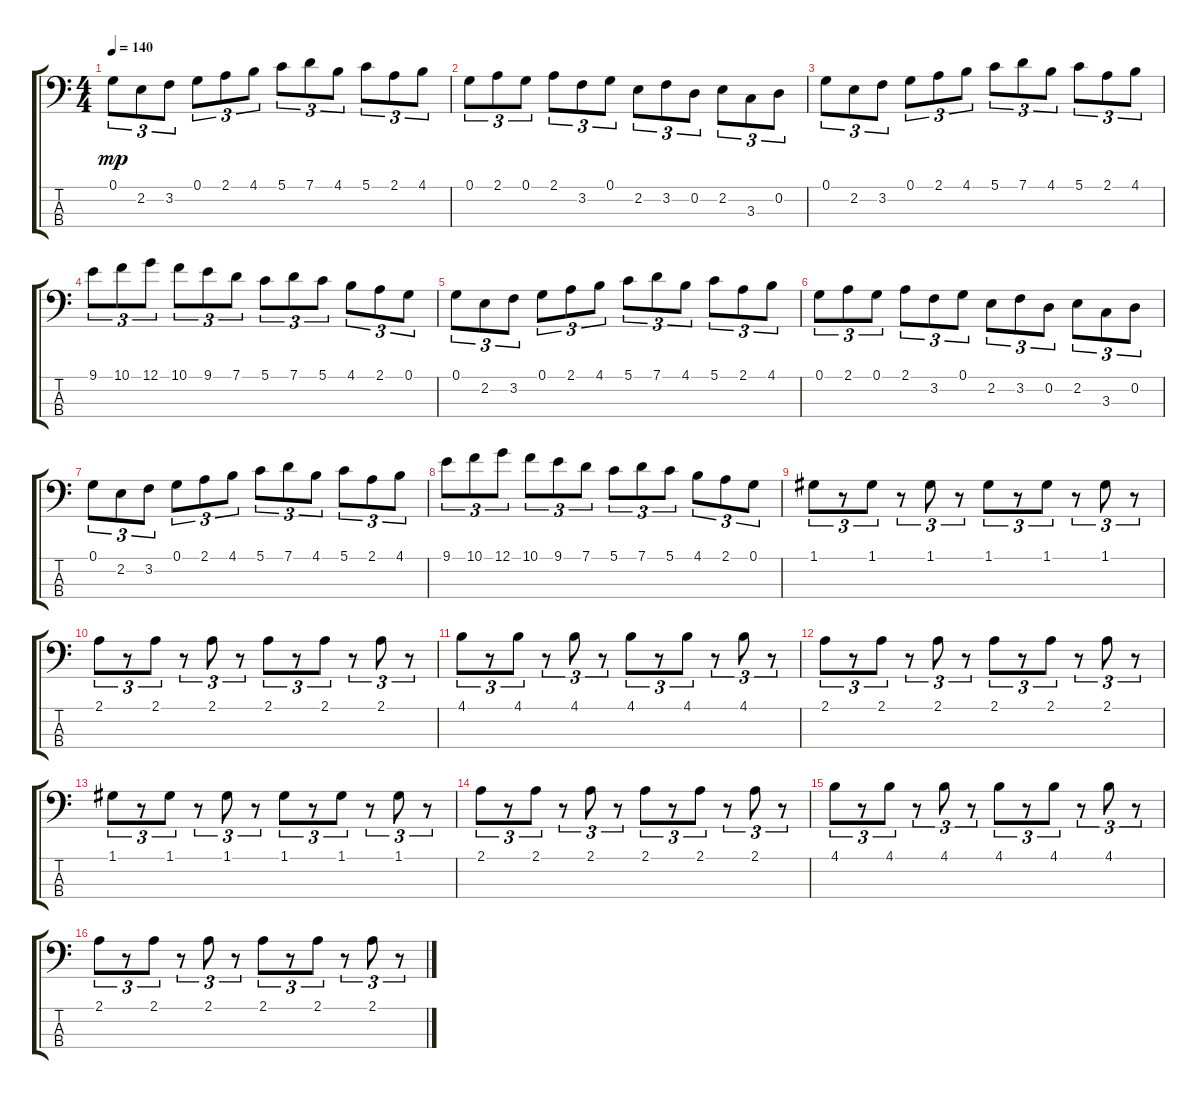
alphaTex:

\track "" {instrument synthbass2}
\staff {score tabs}
\tuning (G2 D2 A1 E1) {hide}
\ts (4 4)
\tempo 140
\clef f4
\ks c
0.1.8{tu (3 2) dy mp} 2.2.8{tu (3 2)} 3.2.8{tu (3 2)} 0.1.8{tu (3 2)} 2.1.8{tu (3 2)} 4.1.8{tu (3 2)} 5.1.8{tu (3 2)} 7.1.8{tu (3 2)} 4.1.8{tu (3 2)} 5.1.8{tu (3 2)} 2.1.8{tu (3 2)} 4.1.8{tu (3 2)} |
0.1.8{tu (3 2)} 2.1.8{tu (3 2)} 0.1.8{tu (3 2)} 2.1.8{tu (3 2)} 3.2.8{tu (3 2)} 0.1.8{tu (3 2)} 2.2.8{tu (3 2)} 3.2.8{tu (3 2)} 0.2.8{tu (3 2)} 2.2.8{tu (3 2)} 3.3.8{tu (3 2)} 0.2.8{tu (3 2)} |
0.1.8{tu (3 2)} 2.2.8{tu (3 2)} 3.2.8{tu (3 2)} 0.1.8{tu (3 2)} 2.1.8{tu (3 2)} 4.1.8{tu (3 2)} 5.1.8{tu (3 2)} 7.1.8{tu (3 2)} 4.1.8{tu (3 2)} 5.1.8{tu (3 2)} 2.1.8{tu (3 2)} 4.1.8{tu (3 2)} |
9.1.8{tu (3 2)} 10.1.8{tu (3 2)} 12.1.8{tu (3 2)} 10.1.8{tu (3 2)} 9.1.8{tu (3 2)} 7.1.8{tu (3 2)} 5.1.8{tu (3 2)} 7.1.8{tu (3 2)} 5.1.8{tu (3 2)} 4.1.8{tu (3 2)} 2.1.8{tu (3 2)} 0.1.8{tu (3 2)} |
0.1.8{tu (3 2)} 2.2.8{tu (3 2)} 3.2.8{tu (3 2)} 0.1.8{tu (3 2)} 2.1.8{tu (3 2)} 4.1.8{tu (3 2)} 5.1.8{tu (3 2)} 7.1.8{tu (3 2)} 4.1.8{tu (3 2)} 5.1.8{tu (3 2)} 2.1.8{tu (3 2)} 4.1.8{tu (3 2)} |
0.1.8{tu (3 2)} 2.1.8{tu (3 2)} 0.1.8{tu (3 2)} 2.1.8{tu (3 2)} 3.2.8{tu (3 2)} 0.1.8{tu (3 2)} 2.2.8{tu (3 2)} 3.2.8{tu (3 2)} 0.2.8{tu (3 2)} 2.2.8{tu (3 2)} 3.3.8{tu (3 2)} 0.2.8{tu (3 2)} |
0.1.8{tu (3 2)} 2.2.8{tu (3 2)} 3.2.8{tu (3 2)} 0.1.8{tu (3 2)} 2.1.8{tu (3 2)} 4.1.8{tu (3 2)} 5.1.8{tu (3 2)} 7.1.8{tu (3 2)} 4.1.8{tu (3 2)} 5.1.8{tu (3 2)} 2.1.8{tu (3 2)} 4.1.8{tu (3 2)} |
9.1.8{tu (3 2)} 10.1.8{tu (3 2)} 12.1.8{tu (3 2)} 10.1.8{tu (3 2)} 9.1.8{tu (3 2)} 7.1.8{tu (3 2)} 5.1.8{tu (3 2)} 7.1.8{tu (3 2)} 5.1.8{tu (3 2)} 4.1.8{tu (3 2)} 2.1.8{tu (3 2)} 0.1.8{tu (3 2)} |
1.1.8{tu (3 2)} r.8{tu (3 2)} 1.1.8{tu (3 2)} r.8{tu (3 2)} 1.1.8{tu (3 2)} r.8{tu (3 2)} 1.1.8{tu (3 2)} r.8{tu (3 2)} 1.1.8{tu (3 2)} r.8{tu (3 2)} 1.1.8{tu (3 2)} r.8{tu (3 2)} |
2.1.8{tu (3 2)} r.8{tu (3 2)} 2.1.8{tu (3 2)} r.8{tu (3 2)} 2.1.8{tu (3 2)} r.8{tu (3 2)} 2.1.8{tu (3 2)} r.8{tu (3 2)} 2.1.8{tu (3 2)} r.8{tu (3 2)} 2.1.8{tu (3 2)} r.8{tu (3 2)} |
4.1.8{tu (3 2)} r.8{tu (3 2)} 4.1.8{tu (3 2)} r.8{tu (3 2)} 4.1.8{tu (3 2)} r.8{tu (3 2)} 4.1.8{tu (3 2)} r.8{tu (3 2)} 4.1.8{tu (3 2)} r.8{tu (3 2)} 4.1.8{tu (3 2)} r.8{tu (3 2)} |
2.1.8{tu (3 2)} r.8{tu (3 2)} 2.1.8{tu (3 2)} r.8{tu (3 2)} 2.1.8{tu (3 2)} r.8{tu (3 2)} 2.1.8{tu (3 2)} r.8{tu (3 2)} 2.1.8{tu (3 2)} r.8{tu (3 2)} 2.1.8{tu (3 2)} r.8{tu (3 2)} |
1.1.8{tu (3 2)} r.8{tu (3 2)} 1.1.8{tu (3 2)} r.8{tu (3 2)} 1.1.8{tu (3 2)} r.8{tu (3 2)} 1.1.8{tu (3 2)} r.8{tu (3 2)} 1.1.8{tu (3 2)} r.8{tu (3 2)} 1.1.8{tu (3 2)} r.8{tu (3 2)} |
2.1.8{tu (3 2)} r.8{tu (3 2)} 2.1.8{tu (3 2)} r.8{tu (3 2)} 2.1.8{tu (3 2)} r.8{tu (3 2)} 2.1.8{tu (3 2)} r.8{tu (3 2)} 2.1.8{tu (3 2)} r.8{tu (3 2)} 2.1.8{tu (3 2)} r.8{tu (3 2)} |
4.1.8{tu (3 2)} r.8{tu (3 2)} 4.1.8{tu (3 2)} r.8{tu (3 2)} 4.1.8{tu (3 2)} r.8{tu (3 2)} 4.1.8{tu (3 2)} r.8{tu (3 2)} 4.1.8{tu (3 2)} r.8{tu (3 2)} 4.1.8{tu (3 2)} r.8{tu (3 2)} |
2.1.8{tu (3 2)} r.8{tu (3 2)} 2.1.8{tu (3 2)} r.8{tu (3 2)} 2.1.8{tu (3 2)} r.8{tu (3 2)} 2.1.8{tu (3 2)} r.8{tu (3 2)} 2.1.8{tu (3 2)} r.8{tu (3 2)} 2.1.8{tu (3 2)} r.8{tu (3 2)}
